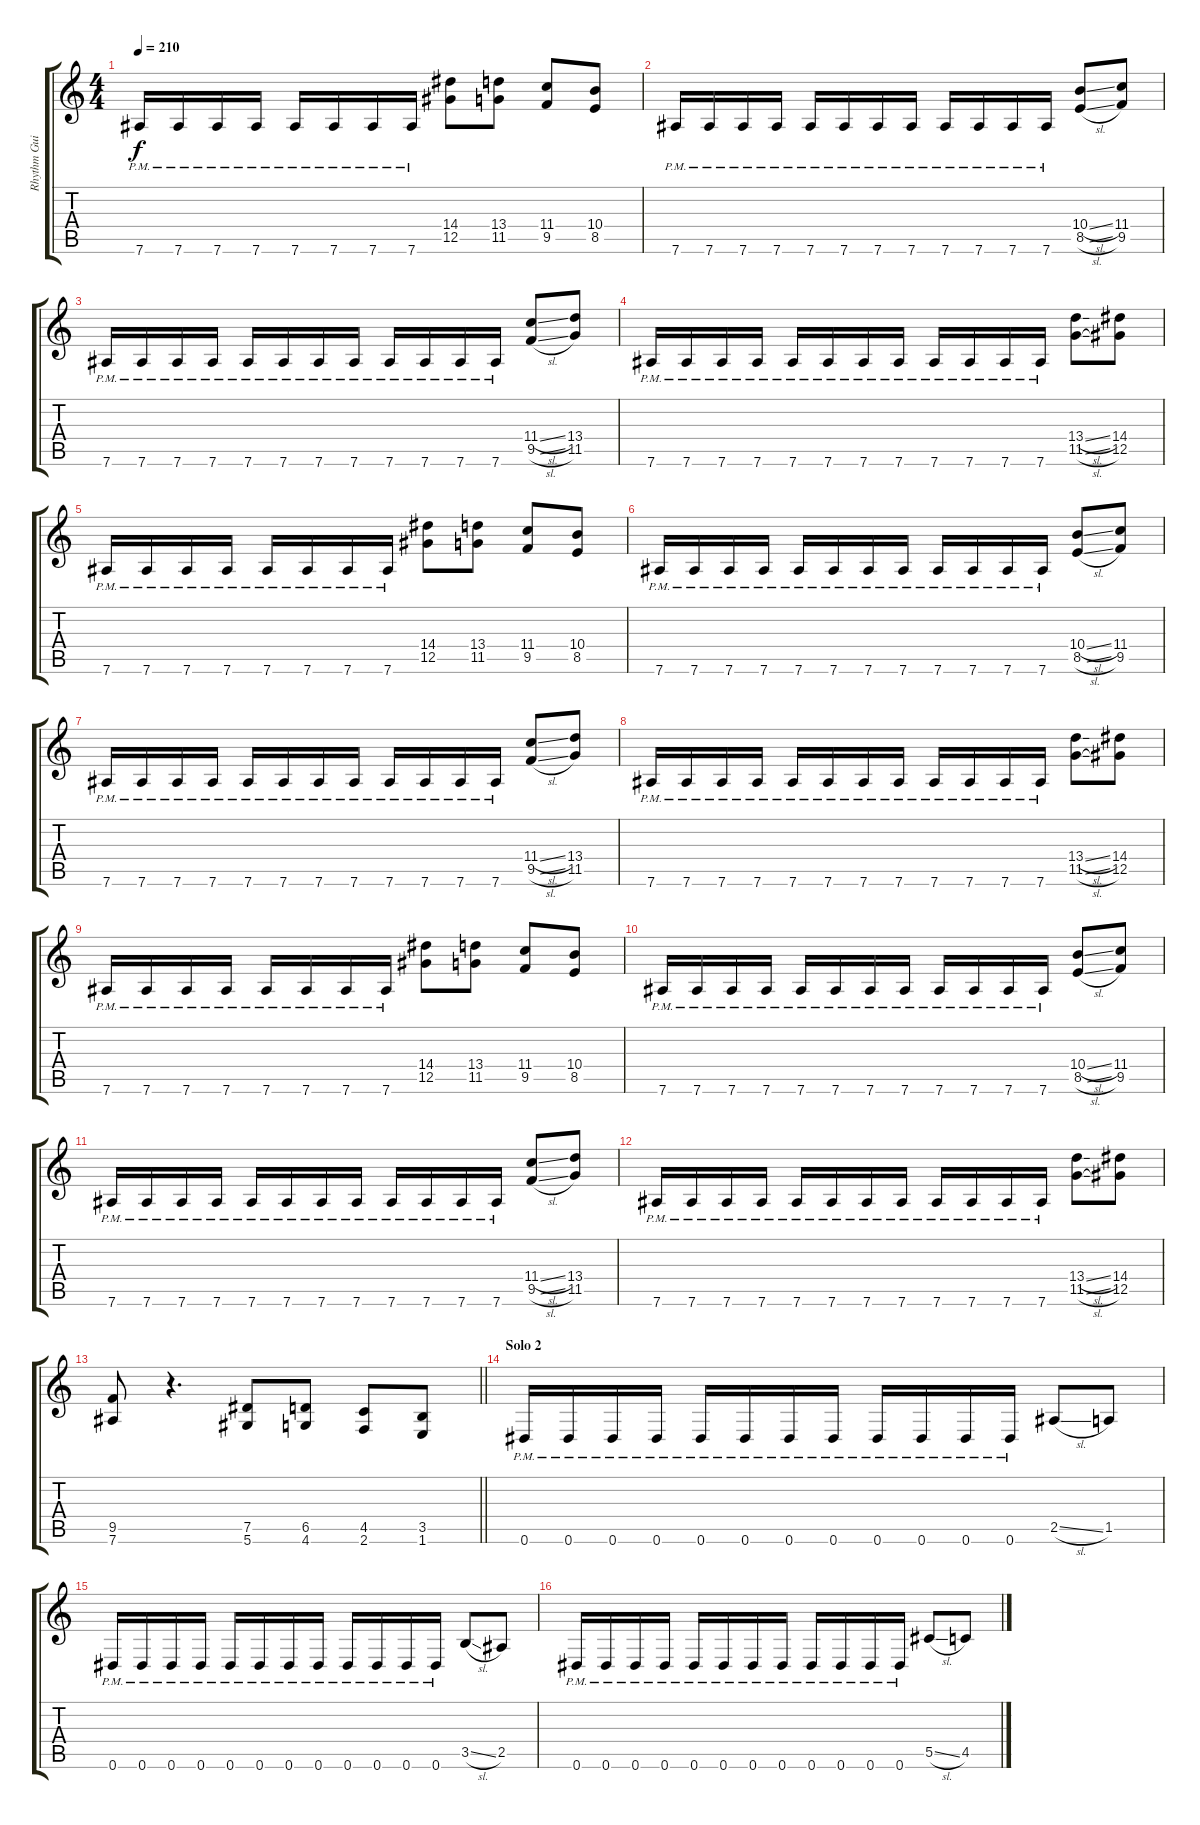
\track ("Rhythm Guitar" "Rhythm Gui") {instrument distortionguitar}
\staff {score tabs}
\tuning (Eb4 Bb3 Gb3 Db3 Ab2 Eb2) {hide}
\ts (4 4)
\tempo 210
\clef g2
\ks c
7.6{pm}.16{dy f} 7.6{pm}.16 7.6{pm}.16 7.6{pm}.16 7.6{pm}.16 7.6{pm}.16 7.6{pm}.16 7.6{pm}.16 (14.4 12.5).8 (13.4 11.5).8 (11.4 9.5).8 (10.4 8.5).8 |
7.6{pm}.16 7.6{pm}.16 7.6{pm}.16 7.6{pm}.16 7.6{pm}.16 7.6{pm}.16 7.6{pm}.16 7.6{pm}.16 7.6{pm}.16 7.6{pm}.16 7.6{pm}.16 7.6{pm}.16 (10.4{sl} 8.5{sl}).8 (11.4 9.5).8 |
7.6{pm}.16 7.6{pm}.16 7.6{pm}.16 7.6{pm}.16 7.6{pm}.16 7.6{pm}.16 7.6{pm}.16 7.6{pm}.16 7.6{pm}.16 7.6{pm}.16 7.6{pm}.16 7.6{pm}.16 (11.4{sl} 9.5{sl}).8 (13.4 11.5).8 |
7.6{pm}.16 7.6{pm}.16 7.6{pm}.16 7.6{pm}.16 7.6{pm}.16 7.6{pm}.16 7.6{pm}.16 7.6{pm}.16 7.6{pm}.16 7.6{pm}.16 7.6{pm}.16 7.6{pm}.16 (13.4{sl} 11.5{sl}).8 (14.4 12.5).8 |
7.6{pm}.16 7.6{pm}.16 7.6{pm}.16 7.6{pm}.16 7.6{pm}.16 7.6{pm}.16 7.6{pm}.16 7.6{pm}.16 (14.4 12.5).8 (13.4 11.5).8 (11.4 9.5).8 (10.4 8.5).8 |
7.6{pm}.16 7.6{pm}.16 7.6{pm}.16 7.6{pm}.16 7.6{pm}.16 7.6{pm}.16 7.6{pm}.16 7.6{pm}.16 7.6{pm}.16 7.6{pm}.16 7.6{pm}.16 7.6{pm}.16 (10.4{sl} 8.5{sl}).8 (11.4 9.5).8 |
7.6{pm}.16 7.6{pm}.16 7.6{pm}.16 7.6{pm}.16 7.6{pm}.16 7.6{pm}.16 7.6{pm}.16 7.6{pm}.16 7.6{pm}.16 7.6{pm}.16 7.6{pm}.16 7.6{pm}.16 (11.4{sl} 9.5{sl}).8 (13.4 11.5).8 |
7.6{pm}.16 7.6{pm}.16 7.6{pm}.16 7.6{pm}.16 7.6{pm}.16 7.6{pm}.16 7.6{pm}.16 7.6{pm}.16 7.6{pm}.16 7.6{pm}.16 7.6{pm}.16 7.6{pm}.16 (13.4{sl} 11.5{sl}).8 (14.4 12.5).8 |
7.6{pm}.16 7.6{pm}.16 7.6{pm}.16 7.6{pm}.16 7.6{pm}.16 7.6{pm}.16 7.6{pm}.16 7.6{pm}.16 (14.4 12.5).8 (13.4 11.5).8 (11.4 9.5).8 (10.4 8.5).8 |
7.6{pm}.16 7.6{pm}.16 7.6{pm}.16 7.6{pm}.16 7.6{pm}.16 7.6{pm}.16 7.6{pm}.16 7.6{pm}.16 7.6{pm}.16 7.6{pm}.16 7.6{pm}.16 7.6{pm}.16 (10.4{sl} 8.5{sl}).8 (11.4 9.5).8 |
7.6{pm}.16 7.6{pm}.16 7.6{pm}.16 7.6{pm}.16 7.6{pm}.16 7.6{pm}.16 7.6{pm}.16 7.6{pm}.16 7.6{pm}.16 7.6{pm}.16 7.6{pm}.16 7.6{pm}.16 (11.4{sl} 9.5{sl}).8 (13.4 11.5).8 |
7.6{pm}.16 7.6{pm}.16 7.6{pm}.16 7.6{pm}.16 7.6{pm}.16 7.6{pm}.16 7.6{pm}.16 7.6{pm}.16 7.6{pm}.16 7.6{pm}.16 7.6{pm}.16 7.6{pm}.16 (13.4{sl} 11.5{sl}).8 (14.4 12.5).8 |
\barLineRight lightlight
(9.5 7.6).8 r.4{d} (7.5 5.6).8 (6.5 4.6).8 (4.5 2.6).8 (3.5 1.6).8 |
\section ("" "Solo 2")
0.6{pm}.16 0.6{pm}.16 0.6{pm}.16 0.6{pm}.16 0.6{pm}.16 0.6{pm}.16 0.6{pm}.16 0.6{pm}.16 0.6{pm}.16 0.6{pm}.16 0.6{pm}.16 0.6{pm}.16 2.5{sl}.8 1.5.8 |
0.6{pm}.16 0.6{pm}.16 0.6{pm}.16 0.6{pm}.16 0.6{pm}.16 0.6{pm}.16 0.6{pm}.16 0.6{pm}.16 0.6{pm}.16 0.6{pm}.16 0.6{pm}.16 0.6{pm}.16 3.5{sl}.8 2.5.8 |
0.6{pm}.16 0.6{pm}.16 0.6{pm}.16 0.6{pm}.16 0.6{pm}.16 0.6{pm}.16 0.6{pm}.16 0.6{pm}.16 0.6{pm}.16 0.6{pm}.16 0.6{pm}.16 0.6{pm}.16 5.5{sl}.8 4.5.8
